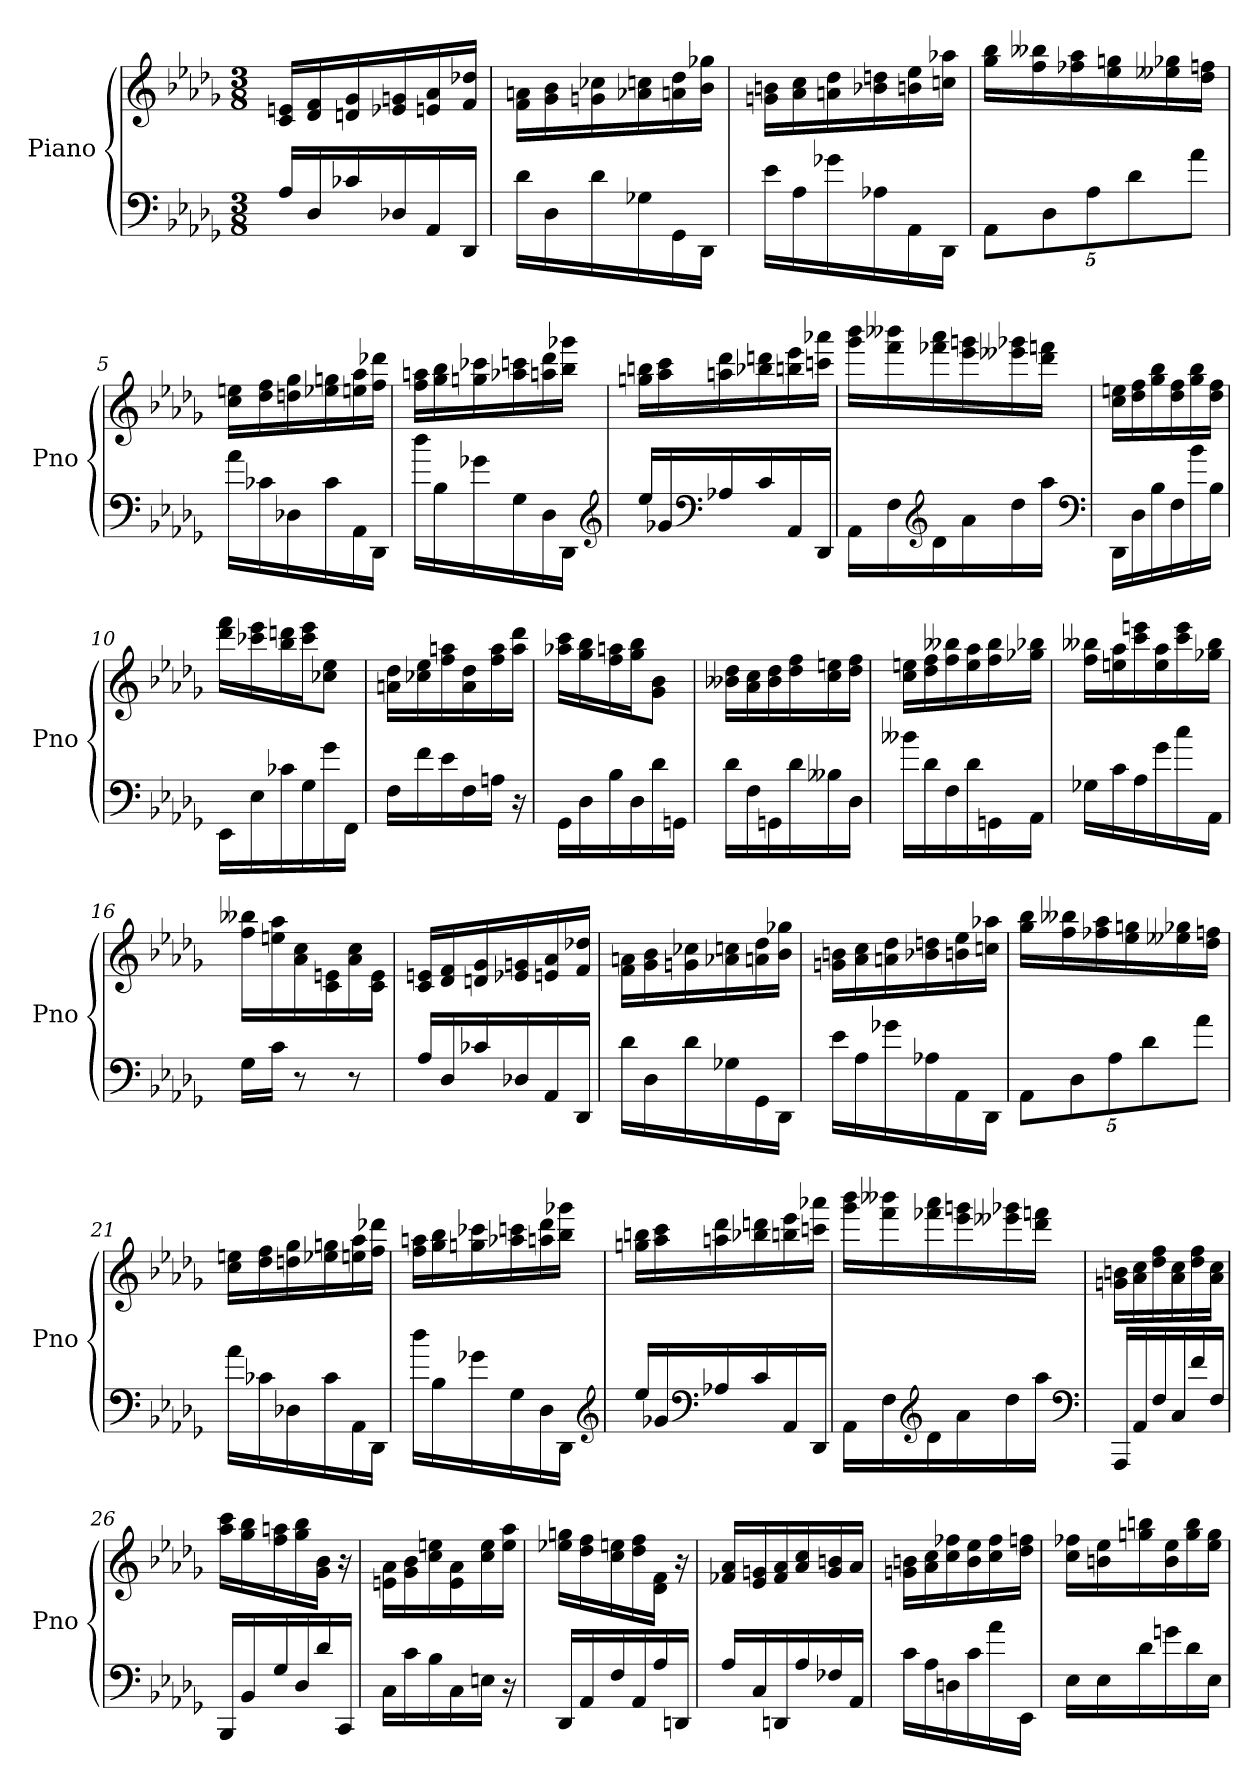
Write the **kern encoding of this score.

**kern	**kern
*part1	*part1
*staff2	*staff1
*I"Piano	*
*I'Pno	*
*clefF4	*clefG2
*k[b-e-a-d-g-]	*k[b-e-a-d-g-]
*D-:	*D-:
*M3/8	*M3/8
=1	=1
16A-LL	16c 16enLL
16D-	16d- 16f
16c-X	16dn 16g-
16D-X	16e-X 16gn
16AA-	16en 16a-
16DD-JJ	16f 16dd-XJJ
=2	=2
16d-LL	16f 16anLL
16D-	16g- 16b-
16d-	16gn 16cc-X
16G-X	16a-X 16ccn
16GG-	16an 16dd-
16DD-JJ	16b- 16gg-XJJ
=3	=3
16e-LL	16gn 16bnLL
16A-	16a- 16cc
16g-X	16an 16dd-
16A-X	16b-X 16ddn
16AA-	16bn 16ee-
16DD-JJ	16ccn 16aa-XJJ
=4	=4
40%3AA-L	16gg- 16bb-LL
.	16ff 16bb--X
40%3D-	.
.	16ff-X 16aa-
40%3A-	.
.	16ee- 16ggn
40%3d-	.
.	16ee--X 16gg-X
40%3a-J	.
.	16dd- 16ffnJJ
=5	=5
16a-LL	16cc 16eenLL
16c-X	16dd- 16ff
16D-X	16ddn 16gg-
16c-	16ee-X 16ggn
16AA-	16een 16aa-
16DD-JJ	16ff 16ddd-XJJ
=6	=6
16dd-LL	16ff 16aanLL
16B-	16gg- 16bb-
16g-X	16ggn 16ccc-X
16G-	16aa-X 16cccn
16D-	16aan 16ddd-
16DD-JJ	16bb- 16ggg-XJJ
*clefG2	*
=7	=7
16ee-LL	16ggn 16bbnLL
16g-X	16aa- 16ccc
*clefF4	*
16A-X	16aan 16ddd-
16c	16bb-X 16dddn
16AA-	16bbn 16eee-
16DD-JJ	16cccn 16aaa-XJJ
=8	=8
16AA-LL	16ggg- 16bbb-LL
16F	16fff 16bbb--X
*clefG2	*
16d-	16fff-X 16aaa-
16a-	16eee- 16gggn
16dd-	16eee--X 16ggg-X
16aa-JJ	16ddd- 16fffnJJ
*clefF4	*
=9	=9
16DD-LL	16cc 16eenLL
16D-	16dd- 16ff
16B-	16gg- 16bb-
16F	16dd- 16ff
16b-	16gg- 16bb-
16B-JJ	16dd- 16ffJJ
=10	=10
16EE-LL	16ddd- 16fffLL
16E-	16ccc-X 16eee-
16c-X	16bb- 16dddn
16G-	16ccc- 16eee-J
16g-	8cc-X 8ee-J
16FFJJ	.
=11	=11
16FLL	16an 16dd-LL
16f	16cc-X 16ee-
16e-	16ff 16aan
16F	16a 16dd-
16AnJJ	16ff 16aa
16r	16aa 16ddd-JJ
=12	=12
16GG-LL	16aa-X 16cccLL
16D-	16gg- 16bb-
16B-	16ff 16aan
16D-	16gg- 16bb-J
16d-	8g- 8b-J
16GGnJJ	.
=13	=13
16d-LL	16b--X 16dd-LL
16F	16a- 16cc
16GGn	16b-- 16dd-
16d-	16dd- 16ff
16B--X	16cc 16een
16D-JJ	16dd- 16ffJJ
=14	=14
16b--XLL	16cc 16eenLL
16d-	16dd- 16ff
16F	16ff 16bb--X
16d-	16ee 16aa-
16GGn	16ff 16bb--
16AA-JJ	16gg-X 16bb-XJJ
=15	=15
16G-XLL	16ff 16bb--XLL
16c	16een 16aa-
16A-	16ccc 16eeen
16g-	16ee 16aa-
16cc	16ccc 16eee
16AA-JJ	16gg-X 16bb--JJ
=16	=16
16G-LL	16ff 16bb--XLL
16cJJ	16een 16aa-
8r	16a- 16cc
.	16c 16en
8r	16a- 16cc
.	16c 16eJJ
=17	=17
16A-LL	16c 16enLL
16D-	16d- 16f
16c-X	16dn 16g-
16D-X	16e-X 16gn
16AA-	16en 16a-
16DD-JJ	16f 16dd-XJJ
=18	=18
16d-LL	16f 16anLL
16D-	16g- 16b-
16d-	16gn 16cc-X
16G-X	16a-X 16ccn
16GG-	16an 16dd-
16DD-JJ	16b- 16gg-XJJ
=19	=19
16e-LL	16gn 16bnLL
16A-	16a- 16cc
16g-X	16an 16dd-
16A-X	16b-X 16ddn
16AA-	16bn 16ee-
16DD-JJ	16ccn 16aa-XJJ
=20	=20
40%3AA-L	16gg- 16bb-LL
.	16ff 16bb--X
40%3D-	.
.	16ff-X 16aa-
40%3A-	.
.	16ee- 16ggn
40%3d-	.
.	16ee--X 16gg-X
40%3a-J	.
.	16dd- 16ffnJJ
=21	=21
16a-LL	16cc 16eenLL
16c-X	16dd- 16ff
16D-X	16ddn 16gg-
16c-	16ee-X 16ggn
16AA-	16een 16aa-
16DD-JJ	16ff 16ddd-XJJ
=22	=22
16dd-LL	16ff 16aanLL
16B-	16gg- 16bb-
16g-X	16ggn 16ccc-X
16G-	16aa-X 16cccn
16D-	16aan 16ddd-
16DD-JJ	16bb- 16ggg-XJJ
*clefG2	*
=23	=23
16ee-LL	16ggn 16bbnLL
16g-X	16aa- 16ccc
*clefF4	*
16A-X	16aan 16ddd-
16c	16bb-X 16dddn
16AA-	16bbn 16eee-
16DD-JJ	16cccn 16aaa-XJJ
=24	=24
16AA-LL	16ggg- 16bbb-LL
16F	16fff 16bbb--X
*clefG2	*
16d-	16fff-X 16aaa-
16a-	16eee- 16gggn
16dd-	16eee--X 16ggg-X
16aa-JJ	16ddd- 16fffnJJ
*clefF4	*
=25	=25
16AAA-LL	16gn 16bnLL
16AA-	16a- 16cc
16F	16dd- 16ff
16C	16a- 16cc
16f	16dd- 16ff
16FJJ	16a- 16ccJJ
=26	=26
16BBB-LL	16aa- 16cccLL
16BB-	16gg- 16bb-
16G-	16ff 16aan
16D-	16gg- 16bb-
16d-	16g- 16b-JJ
16CCJJ	16r
=27	=27
16CLL	16en 16a-LL
16c	16g- 16b-
16B-	16cc 16een
16C	16e 16a-
16EnJJ	16cc 16ee
16r	16ee 16aa-JJ
=28	=28
16DD-LL	16ee-X 16ggnLL
16AA-	16dd- 16ff
16F	16cc 16een
16AA-	16dd- 16ff
16A-	16d- 16fJJ
16DDnJJ	16r
=29	=29
16A-LL	16f-X 16a-LL
16C	16e- 16gn
16DDn	16f- 16a-
16A-	16a- 16cc
16F-X	16g 16bn
16AA-JJ	16a-JJ
=30	=30
16cLL	16gn 16bnLL
16A-	16a- 16cc
16Dn	16cc 16ff-X
16c	16b 16ee-
16a-	16cc 16ff-
16EE-JJ	16dd- 16ffnJJ
=31	=31
16E-LL	16cc 16ff-XLL
16E-	16bn 16ee-
16d-	16ggn 16bbn
16gn	16b 16ee-
16d-	16gg 16bb
16E-JJ	16ee- 16ggJJ
=	=
*-	*-
